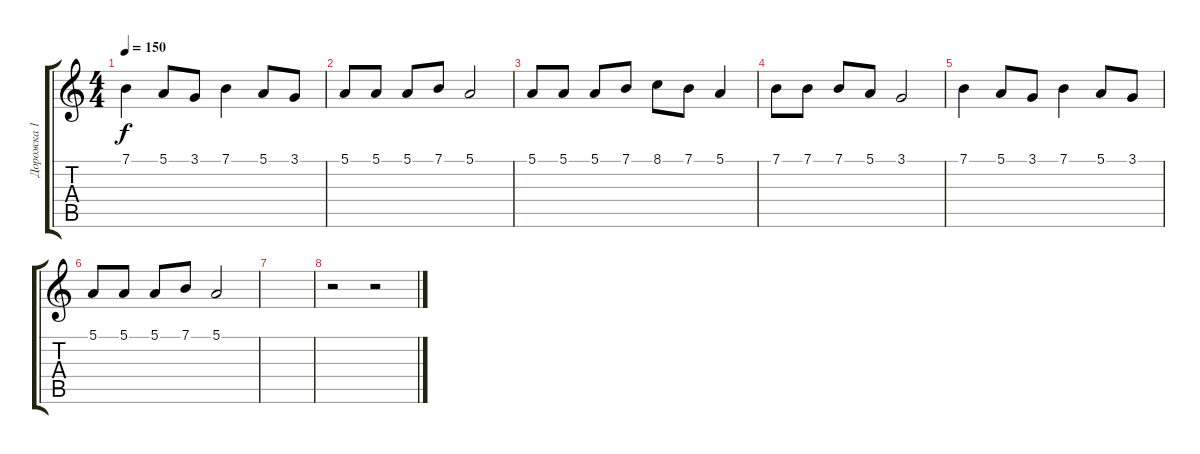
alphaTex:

\track ("Дорожка 1" "Дорожка 1") {instrument tangoaccordion}
\staff {score tabs}
\tuning (E4 B3 G3 D3 A2 E2) {hide}
\ts (4 4)
\tempo 150
\clef g2
\ks c
7.1.4{dy f instrument tangoaccordion} 5.1.8 3.1.8 7.1.4 5.1.8 3.1.8 |
5.1.8 5.1.8 5.1.8 7.1.8 5.1.2 |
5.1.8 5.1.8 5.1.8 7.1.8 8.1.8 7.1.8 5.1.4 |
7.1.8 7.1.8 7.1.8 5.1.8 3.1.2 |
7.1.4 5.1.8 3.1.8 7.1.4 5.1.8 3.1.8 |
5.1.8 5.1.8 5.1.8 7.1.8 5.1.2 |
|
r.2 r.2
